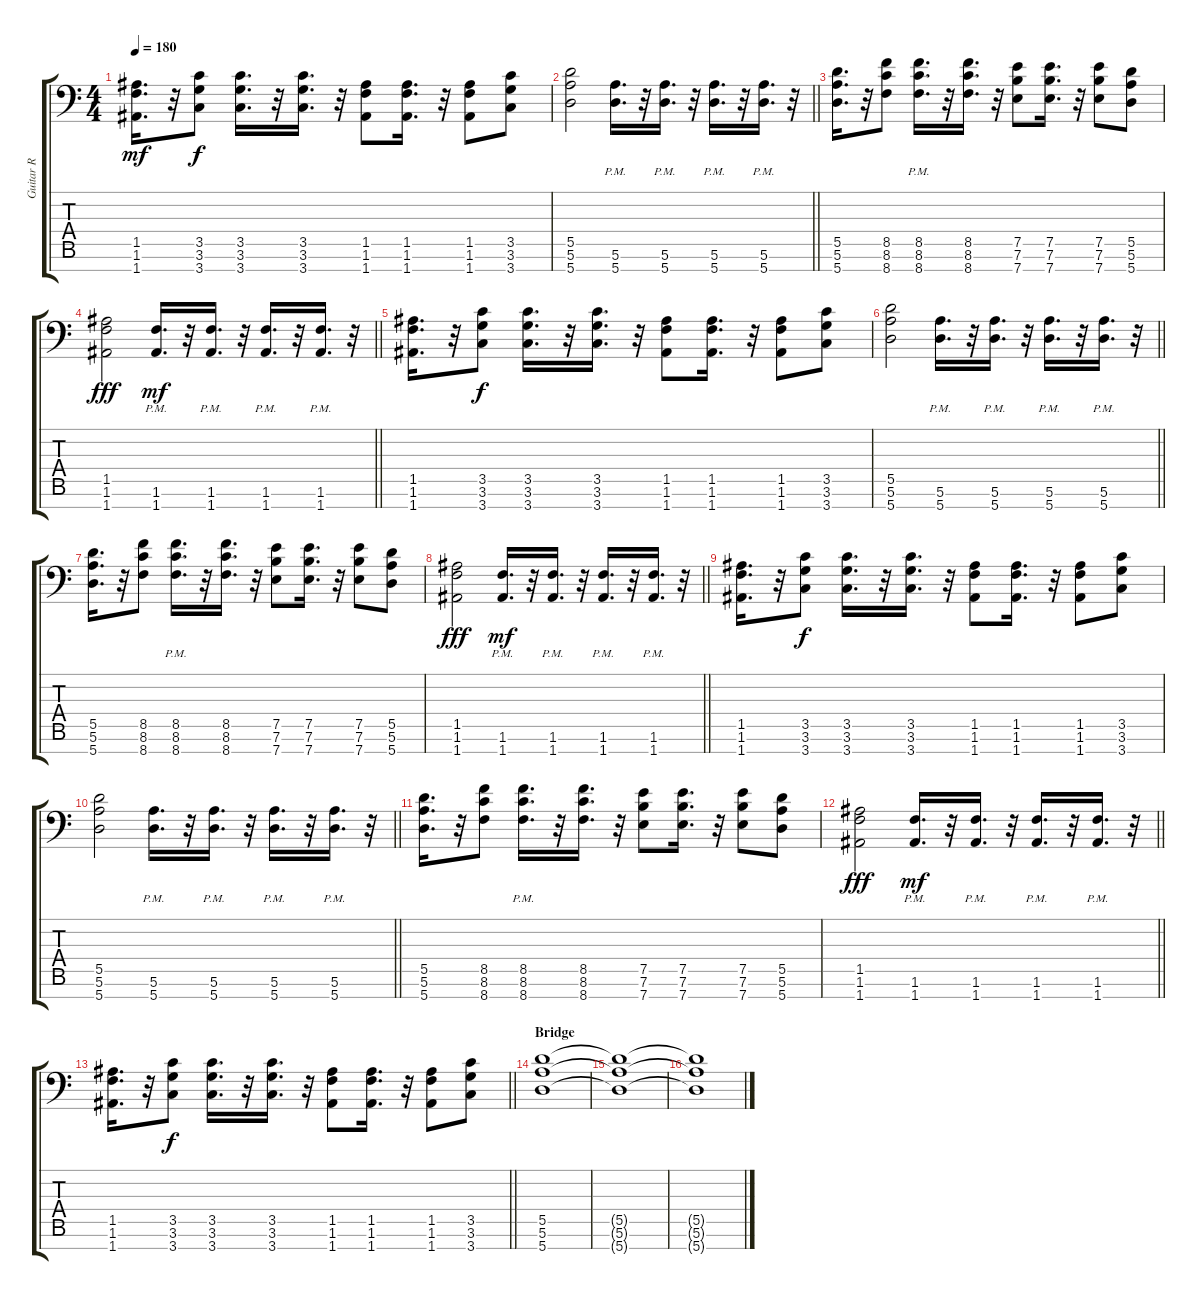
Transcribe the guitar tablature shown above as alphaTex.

\track ("Guitar R" "Guitar R") {instrument overdrivenguitar}
\staff {score tabs}
\tuning (E4 B3 G3 D3 A2 E2 A1) {hide}
\ts (4 4)
\tempo 180
\clef f4
\ks c
(1.5 1.6 1.7).16{d dy mf} r.32 (3.5 3.6 3.7).8{dy f} (3.5 3.6 3.7).16{d} r.32 (3.5 3.6 3.7).16{d} r.32 (1.5 1.6 1.7).8 (1.5 1.6 1.7).16{d} r.32 (1.5 1.6 1.7).8 (3.5 3.6 3.7).8 |
\barLineRight lightlight
(5.5 5.6 5.7).2 (5.6{pm} 5.7{pm}).16{d} r.32 (5.6{pm} 5.7{pm}).16{d} r.32 (5.6{pm} 5.7{pm}).16{d} r.32 (5.6{pm} 5.7{pm}).16{d} r.32 |
(5.5 5.6 5.7).16{d} r.32 (8.5 8.6 8.7).8 (8.5{pm} 8.6{pm} 8.7{pm}).16{d} r.32 (8.5 8.6 8.7).16{d} r.32 (7.5 7.6 7.7).8 (7.5 7.6 7.7).16{d} r.32 (7.5 7.6 7.7).8 (5.5 5.6 5.7).8 |
\barLineRight lightlight
(1.5 1.6 1.7).2{dy fff} (1.6{pm} 1.7{pm}).16{d dy mf} r.32 (1.6{pm} 1.7{pm}).16{d} r.32 (1.6{pm} 1.7{pm}).16{d} r.32 (1.6{pm} 1.7{pm}).16{d} r.32 |
(1.5 1.6 1.7).16{d} r.32 (3.5 3.6 3.7).8{dy f} (3.5 3.6 3.7).16{d} r.32 (3.5 3.6 3.7).16{d} r.32 (1.5 1.6 1.7).8 (1.5 1.6 1.7).16{d} r.32 (1.5 1.6 1.7).8 (3.5 3.6 3.7).8 |
\barLineRight lightlight
(5.5 5.6 5.7).2 (5.6{pm} 5.7{pm}).16{d} r.32 (5.6{pm} 5.7{pm}).16{d} r.32 (5.6{pm} 5.7{pm}).16{d} r.32 (5.6{pm} 5.7{pm}).16{d} r.32 |
(5.5 5.6 5.7).16{d} r.32 (8.5 8.6 8.7).8 (8.5{pm} 8.6{pm} 8.7{pm}).16{d} r.32 (8.5 8.6 8.7).16{d} r.32 (7.5 7.6 7.7).8 (7.5 7.6 7.7).16{d} r.32 (7.5 7.6 7.7).8 (5.5 5.6 5.7).8 |
\barLineRight lightlight
(1.5 1.6 1.7).2{dy fff} (1.6{pm} 1.7{pm}).16{d dy mf} r.32 (1.6{pm} 1.7{pm}).16{d} r.32 (1.6{pm} 1.7{pm}).16{d} r.32 (1.6{pm} 1.7{pm}).16{d} r.32 |
(1.5 1.6 1.7).16{d} r.32 (3.5 3.6 3.7).8{dy f} (3.5 3.6 3.7).16{d} r.32 (3.5 3.6 3.7).16{d} r.32 (1.5 1.6 1.7).8 (1.5 1.6 1.7).16{d} r.32 (1.5 1.6 1.7).8 (3.5 3.6 3.7).8 |
\barLineRight lightlight
(5.5 5.6 5.7).2 (5.6{pm} 5.7{pm}).16{d} r.32 (5.6{pm} 5.7{pm}).16{d} r.32 (5.6{pm} 5.7{pm}).16{d} r.32 (5.6{pm} 5.7{pm}).16{d} r.32 |
(5.5 5.6 5.7).16{d} r.32 (8.5 8.6 8.7).8 (8.5{pm} 8.6{pm} 8.7{pm}).16{d} r.32 (8.5 8.6 8.7).16{d} r.32 (7.5 7.6 7.7).8 (7.5 7.6 7.7).16{d} r.32 (7.5 7.6 7.7).8 (5.5 5.6 5.7).8 |
\barLineRight lightlight
(1.5 1.6 1.7).2{dy fff} (1.6{pm} 1.7{pm}).16{d dy mf} r.32 (1.6{pm} 1.7{pm}).16{d} r.32 (1.6{pm} 1.7{pm}).16{d} r.32 (1.6{pm} 1.7{pm}).16{d} r.32 |
\barLineRight lightlight
(1.5 1.6 1.7).16{d} r.32 (3.5 3.6 3.7).8{dy f} (3.5 3.6 3.7).16{d} r.32 (3.5 3.6 3.7).16{d} r.32 (1.5 1.6 1.7).8 (1.5 1.6 1.7).16{d} r.32 (1.5 1.6 1.7).8 (3.5 3.6 3.7).8 |
\section ("" "Bridge")
(5.5 5.6 5.7).1 |
(5.5{t} 5.6{t} 5.7{t}).1 |
(5.5{t} 5.6{t} 5.7{t}).1
